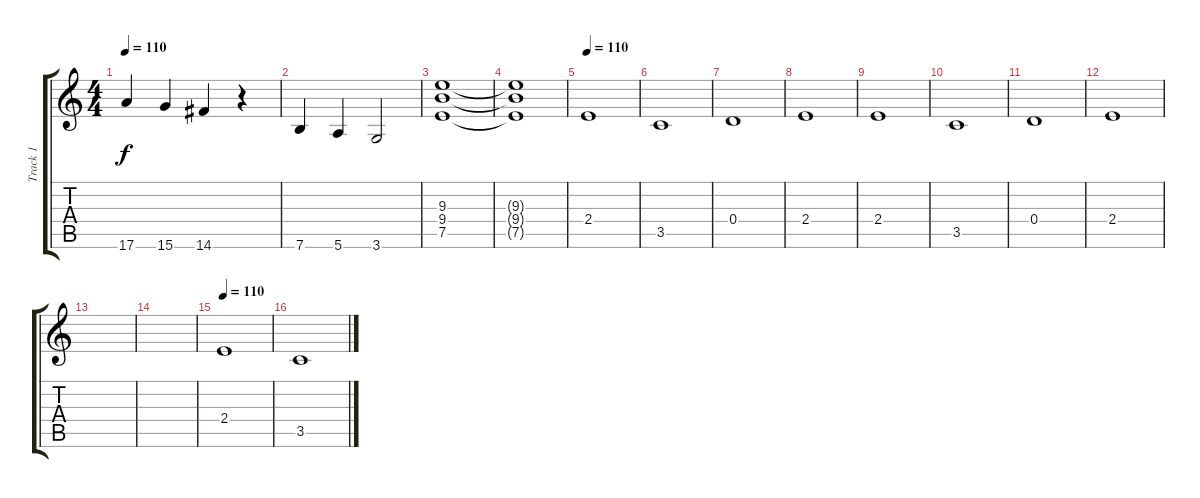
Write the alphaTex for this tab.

\track ("Track 1" "Track 1") {instrument acousticguitarsteel}
\staff {score tabs}
\tuning (E4 B3 G3 D3 A2 E2) {hide}
\ts (4 4)
\tempo 110
\clef g2
\ks c
17.6.4{dy f} 15.6.4 14.6.4 r.4 |
7.6.4 5.6.4 3.6.2 |
(9.3 9.4 7.5).1 |
(9.3{t} 9.4{t} 7.5{t}).1 |
\tempo 110
2.4.1{instrument overdrivenguitar} |
3.5.1 |
0.4.1 |
2.4.1 |
2.4.1 |
3.5.1 |
0.4.1 |
2.4.1 |
|
|
\tempo 110
2.4.1{instrument overdrivenguitar} |
3.5.1
